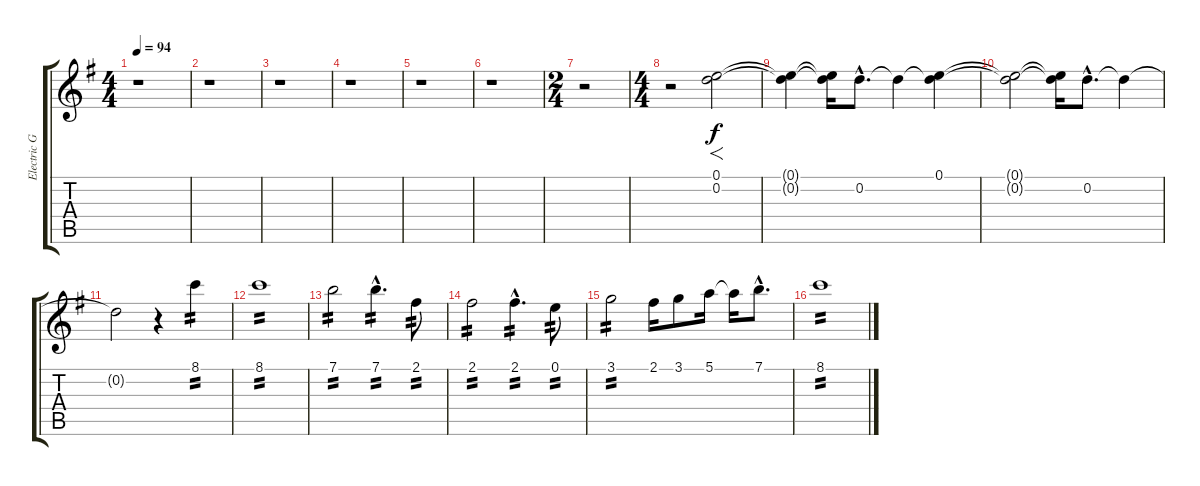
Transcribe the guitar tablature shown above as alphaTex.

\track ("Electric Guitar 1" "Electric G") {instrument distortionguitar}
\staff {score tabs}
\tuning (E4 D4 A3 D3 A2 D2) {hide}
\ts (4 4)
\tempo 94
\clef g2
\ks g
r.1{dy f} |
r.1 |
r.1 |
r.1 |
r.1 |
r.1 |
\ts (2 4)
r.2 |
\ts (4 4)
r.2 (0.1 0.2).2{f} |
(0.1{t} 0.2{t}).4 (0.1{t} 0.2{t}).16 0.2{hac}.8{d} 0.2{t}.4 (0.1 0.2{t}).4 |
(0.1{t} 0.2{t}).2 (0.1{t} 0.2{t}).16 0.2{hac}.8{d} 0.2{t}.4 |
0.2{t}.2 r.4 8.1.4{tp 2} |
8.1.1{tp 2} |
7.1.2{tp 2} 7.1{hac}.4{d tp 2} 2.1.8{tp 2} |
2.1.2{tp 2} 2.1{hac}.4{d tp 2} 0.1.8{tp 2} |
3.1.2{tp 2} 2.1.16 3.1.8 5.1.16 5.1{t}.16 7.1{hac}.8{d} |
8.1.1{tp 2}
